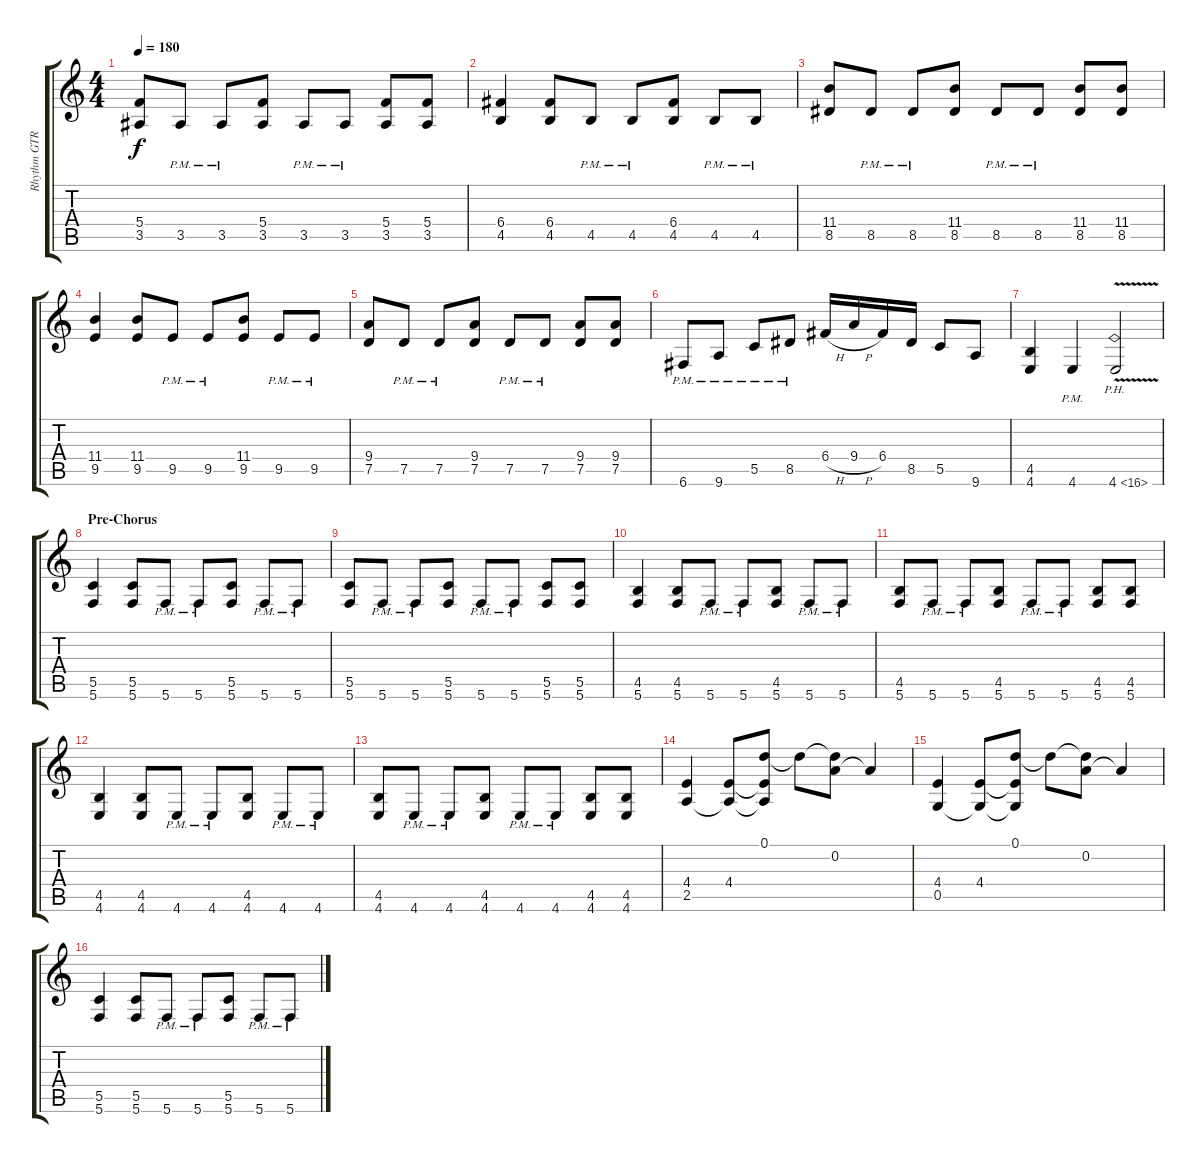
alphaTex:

\track ("Rhythm GTR 1" "Rhythm GTR") {instrument overdrivenguitar}
\staff {score tabs}
\tuning (D4 A3 F3 C3 G2 C2) {hide}
\ts (4 4)
\tempo 180
\clef g2
\ks aminor
(5.4 3.5).8{dy f} 3.5{pm}.8 3.5{pm}.8 (5.4 3.5).8 3.5{pm}.8 3.5{pm}.8 (5.4 3.5).8 (5.4 3.5).8 |
(6.4 4.5).4 (6.4 4.5).8 4.5{pm}.8 4.5{pm}.8 (6.4 4.5).8 4.5{pm}.8 4.5{pm}.8 |
(11.4 8.5).8 8.5{pm}.8 8.5{pm}.8 (11.4 8.5).8 8.5{pm}.8 8.5{pm}.8 (11.4 8.5).8 (11.4 8.5).8 |
(11.4 9.5).4 (11.4 9.5).8 9.5{pm}.8 9.5{pm}.8 (11.4 9.5).8 9.5{pm}.8 9.5{pm}.8 |
(9.4 7.5).8 7.5{pm}.8 7.5{pm}.8 (9.4 7.5).8 7.5{pm}.8 7.5{pm}.8 (9.4 7.5).8 (9.4 7.5).8 |
6.6{pm}.8 9.6{pm}.8 5.5{pm}.8 8.5{pm}.8 6.4{h}.16 9.4{h}.16 6.4.16 8.5.16 5.5.8 9.6.8 |
(4.5 4.6).4 4.6{pm}.4 4.6{ph 12 v}.2 |
\section ("" "Pre-Chorus")
(5.5 5.6).4 (5.5 5.6).8 5.6{pm}.8 5.6{pm}.8 (5.5 5.6).8 5.6{pm}.8 5.6{pm}.8 |
(5.5 5.6).8 5.6{pm}.8 5.6{pm}.8 (5.5 5.6).8 5.6{pm}.8 5.6{pm}.8 (5.5 5.6).8 (5.5 5.6).8 |
(4.5 5.6).4 (4.5 5.6).8 5.6{pm}.8 5.6{pm}.8 (4.5 5.6).8 5.6{pm}.8 5.6{pm}.8 |
(4.5 5.6).8 5.6{pm}.8 5.6{pm}.8 (4.5 5.6).8 5.6{pm}.8 5.6{pm}.8 (4.5 5.6).8 (4.5 5.6).8 |
(4.5 4.6).4 (4.5 4.6).8 4.6{pm}.8 4.6{pm}.8 (4.5 4.6).8 4.6{pm}.8 4.6{pm}.8 |
(4.5 4.6).8 4.6{pm}.8 4.6{pm}.8 (4.5 4.6).8 4.6{pm}.8 4.6{pm}.8 (4.5 4.6).8 (4.5 4.6).8 |
(4.4 2.5).4 (4.4 2.5{t}).8 (0.1 4.4{t} 2.5{t}).8 0.1{t}.8 (0.1{t} 0.2).8 0.2{t}.4 |
(4.4 0.5).4 (4.4 0.5{t}).8 (0.1 4.4{t} 0.5{t}).8 0.1{t}.8 (0.1{t} 0.2).8 0.2{t}.4 |
(5.5 5.6).4 (5.5 5.6).8 5.6{pm}.8 5.6{pm}.8 (5.5 5.6).8 5.6{pm}.8 5.6{pm}.8
